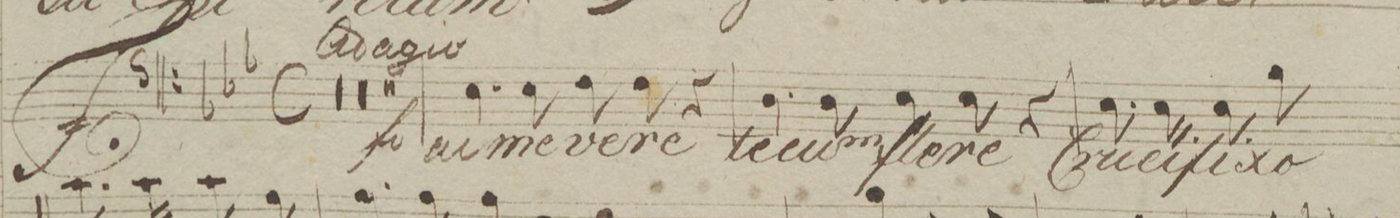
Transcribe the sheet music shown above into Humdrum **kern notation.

**kern	**text	**dynam
*I"Bas.	*	*
*clefF4	*	*
*k[b-e-a-]	*	*
*met(c)	*	*
*M4/4	*	*
00r	.	.
=2	=2	=2
=3	=3	=3
=4	=4	=4
=5	=5	=5
00r	.	.
=6	=6	=6
=7	=7	=7
=8	=8	=8
=9	=9	=9
0r	.	.
=10	=10	=10
=11	=11	=11
*4\right	*	*
4.E-\	Fac	f
*8\right	*	*
8E-\	me	.
8F\	ve-	.
8F\	-re	.
4r	.	.
=12	=12	=12
4.D\	te-	.
8D\	-cum	.
8E-\	fle-	.
8E-\	-re	.
4r	.	.
=13	=13	=13
8.E-\	Cru-	.
*16\right	*	*
16E-\	-ci-	.
8E-\	-fi-	.
8B-\	-xo	.
*-	*-	*-
